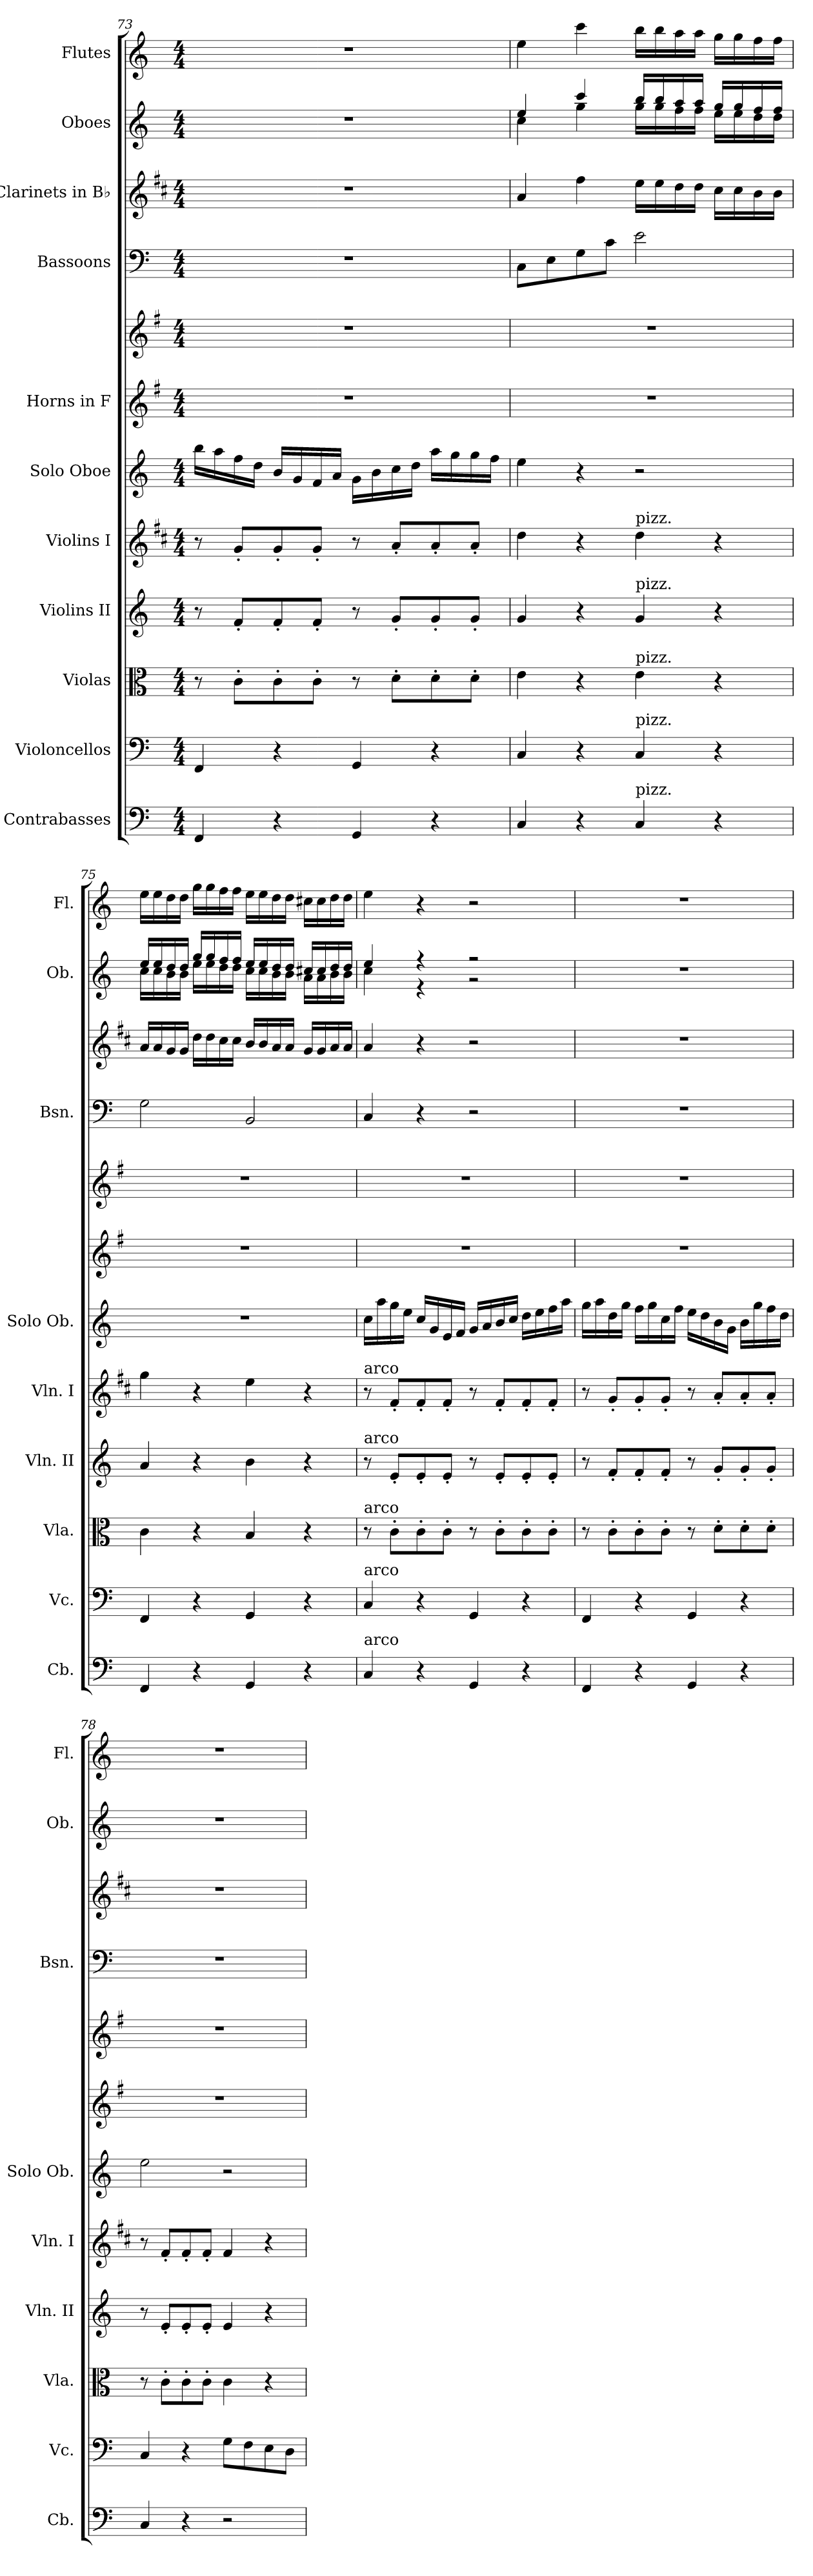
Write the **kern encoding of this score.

**kern	**kern	**kern	**kern	**kern	**kern	**kern	**kern	**kern	**kern	**kern	**kern
*part11	*part10	*part9	*part8	*part7	*part6	*part5	*part5	*part4	*part3	*part2	*part1
*staff12	*staff11	*staff10	*staff9	*staff8	*staff7	*staff6	*staff5	*staff4	*staff3	*staff2	*staff1
*I"Contrabasses	*I"Violoncellos	*I"Violas	*I"Violins II	*I"Violins I	*I"Solo Oboe	*I"Horns in F	*	*I"Bassoons	*I"Clarinets in B♭	*I"Oboes	*I"Flutes
*I'Cb.	*I'Vc.	*I'Vla.	*I'Vln. II	*I'Vln. I	*I'Solo Ob.	*	*	*I'Bsn.	*	*I'Ob.	*I'Fl.
!!LO:PB:g=z
*clefF4	*clefF4	*clefC3	*clefG2	*clefG2	*clefG2	*clefG2	*clefG2	*clefF4	*clefG2	*clefG2	*clefG2
*ITrd7c12	*	*	*	*ITrd1c2	*	*ITrd4c7	*ITrd4c7	*	*ITrd1c2	*	*
*k[]	*k[]	*k[]	*k[]	*k[]	*k[]	*k[]	*k[]	*k[]	*k[]	*k[]	*k[]
*M4/4	*M4/4	*M4/4	*M4/4	*M4/4	*M4/4	*M4/4	*M4/4	*M4/4	*M4/4	*M4/4	*M4/4
=73	=73	=73	=73	=73	=73	=73	=73	=73	=73	=73	=73
4FFF/	4FF/	8r	8r	8r	16bb\LL	1r	1r	1r	1r	1r	1r
.	.	.	.	.	16aa\	.	.	.	.	.	.
.	.	8c'\L	8f'/L	8f'/L	16ff\	.	.	.	.	.	.
.	.	.	.	.	16dd\JJ	.	.	.	.	.	.
4r	4r	8c'\	8f'/	8f'/	16b/LL	.	.	.	.	.	.
.	.	.	.	.	16g/	.	.	.	.	.	.
.	.	8c'\J	8f'/J	8f'/J	16f/	.	.	.	.	.	.
.	.	.	.	.	16a/JJ	.	.	.	.	.	.
4GGG/	4GG/	8r	8r	8r	16g\LL	.	.	.	.	.	.
.	.	.	.	.	16b\	.	.	.	.	.	.
.	.	8d'\L	8g'/L	8g'/L	16cc\	.	.	.	.	.	.
.	.	.	.	.	16dd\JJ	.	.	.	.	.	.
4r	4r	8d'\	8g'/	8g'/	16aa\LL	.	.	.	.	.	.
.	.	.	.	.	16gg\	.	.	.	.	.	.
.	.	8d'\J	8g'/J	8g'/J	16gg\	.	.	.	.	.	.
.	.	.	.	.	16ff\JJ	.	.	.	.	.	.
=74	=74	=74	=74	=74	=74	=74	=74	=74	=74	=74	=74
*	*	*	*	*	*	*	*	*	*	*^	*
4CC/	4C/	4e\	4g/	4cc\	4ee\	1r	1r	8C\L	4g/	4ee/	4cc\	4ee\
.	.	.	.	.	.	.	.	8E\	.	.	.	.
4r	4r	4r	4r	4r	4r	.	.	8G\	4ee\	4ccc/	4gg\	4ccc\
.	.	.	.	.	.	.	.	8c\J	.	.	.	.
!	!	!	!	!LO:TX:a:t=pizz.	!	!	!	!	!	!	!	!
!	!	!	!LO:TX:a:t=pizz.	!	!	!	!	!	!	!	!	!
!	!	!LO:TX:a:t=pizz.	!	!	!	!	!	!	!	!	!	!
!	!LO:TX:a:t=pizz.	!	!	!	!	!	!	!	!	!	!	!
!LO:TX:a:t=pizz.	!	!	!	!	!	!	!	!	!	!	!	!
4CC/	4C/	4e\	4g/	4cc\	2r	.	.	2e\	16dd\LL	16bb/LL	16gg\LL	16bb\LL
.	.	.	.	.	.	.	.	.	16dd\	16bb/	16gg\	16bb\
.	.	.	.	.	.	.	.	.	16cc\	16aa/	16ff\	16aa\
.	.	.	.	.	.	.	.	.	16cc\JJ	16aa/JJ	16ff\JJ	16aa\JJ
4r	4r	4r	4r	4r	.	.	.	.	16b\LL	16gg/LL	16ee\LL	16gg\LL
.	.	.	.	.	.	.	.	.	16b\	16gg/	16ee\	16gg\
.	.	.	.	.	.	.	.	.	16a\	16ff/	16dd\	16ff\
.	.	.	.	.	.	.	.	.	16a\JJ	16ff/JJ	16dd\JJ	16ff\JJ
!!LO:PB:g=z
=75	=75	=75	=75	=75	=75	=75	=75	=75	=75	=75	=75	=75
4FFF/	4FF/	4c\	4a/	4ff\	1r	1r	1r	2G\	16g/LL	16ee/LL	16cc\LL	16ee\LL
.	.	.	.	.	.	.	.	.	16g/	16ee/	16cc\	16ee\
.	.	.	.	.	.	.	.	.	16f/	16dd/	16b\	16dd\
.	.	.	.	.	.	.	.	.	16f/JJ	16dd/JJ	16b\JJ	16dd\JJ
4r	4r	4r	4r	4r	.	.	.	.	16cc\LL	16gg/LL	16ee\LL	16gg\LL
.	.	.	.	.	.	.	.	.	16cc\	16gg/	16ee\	16gg\
.	.	.	.	.	.	.	.	.	16b\	16ff/	16dd\	16ff\
.	.	.	.	.	.	.	.	.	16b\JJ	16ff/JJ	16dd\JJ	16ff\JJ
4GGG/	4GG/	4B/	4b\	4dd\	.	.	.	2BB/	16a/LL	16ee/LL	16cc\LL	16ee\LL
.	.	.	.	.	.	.	.	.	16a/	16ee/	16cc\	16ee\
.	.	.	.	.	.	.	.	.	16g/	16dd/	16b\	16dd\
.	.	.	.	.	.	.	.	.	16g/JJ	16dd/JJ	16b\JJ	16dd\JJ
4r	4r	4r	4r	4r	.	.	.	.	16f/LL	16cc#X/LL	16a\LL	16cc#X\LL
.	.	.	.	.	.	.	.	.	16f/	16cc#/	16a\	16cc#\
.	.	.	.	.	.	.	.	.	16g/	16dd/	16b\	16dd\
.	.	.	.	.	.	.	.	.	16g/JJ	16dd/JJ	16b\JJ	16dd\JJ
=76	=76	=76	=76	=76	=76	=76	=76	=76	=76	=76	=76	=76
!	!	!	!	!LO:TX:a:t=arco	!	!	!	!	!	!	!	!
!	!	!	!LO:TX:a:t=arco	!	!	!	!	!	!	!	!	!
!	!	!LO:TX:a:t=arco	!	!	!	!	!	!	!	!	!	!
!	!LO:TX:a:t=arco	!	!	!	!	!	!	!	!	!	!	!
!LO:TX:a:t=arco	!	!	!	!	!	!	!	!	!	!	!	!
4CC/	4C/	8r	8r	8r	16cc\LL	1r	1r	4C/	4g/	4ee/	4cc\	4ee\
.	.	.	.	.	16aa\	.	.	.	.	.	.	.
.	.	8c'\L	8e'/L	8e'/L	16gg\	.	.	.	.	.	.	.
.	.	.	.	.	16ee\JJ	.	.	.	.	.	.	.
4r	4r	8c'\	8e'/	8e'/	16cc/LL	.	.	4r	4r	4r	4r	4r
.	.	.	.	.	16g/	.	.	.	.	.	.	.
.	.	8c'\J	8e'/J	8e'/J	16e/	.	.	.	.	.	.	.
.	.	.	.	.	16f/JJ	.	.	.	.	.	.	.
4GGG/	4GG/	8r	8r	8r	16g/LL	.	.	2r	2r	2r	2r	2r
.	.	.	.	.	16a/	.	.	.	.	.	.	.
.	.	8c'\L	8e'/L	8e'/L	16b/	.	.	.	.	.	.	.
.	.	.	.	.	16cc/JJ	.	.	.	.	.	.	.
4r	4r	8c'\	8e'/	8e'/	16dd\LL	.	.	.	.	.	.	.
.	.	.	.	.	16ee\	.	.	.	.	.	.	.
.	.	8c'\J	8e'/J	8e'/J	16ff\	.	.	.	.	.	.	.
.	.	.	.	.	16aa\JJ	.	.	.	.	.	.	.
*	*	*	*	*	*	*	*	*	*	*v	*v	*
!!LO:PB:g=z
=77	=77	=77	=77	=77	=77	=77	=77	=77	=77	=77	=77
4FFF/	4FF/	8r	8r	8r	16gg\LL	1r	1r	1r	1r	1r	1r
.	.	.	.	.	16aa\	.	.	.	.	.	.
.	.	8c'\L	8f'/L	8f'/L	16dd\	.	.	.	.	.	.
.	.	.	.	.	16gg\JJ	.	.	.	.	.	.
4r	4r	8c'\	8f'/	8f'/	16ff\LL	.	.	.	.	.	.
.	.	.	.	.	16gg\	.	.	.	.	.	.
.	.	8c'\J	8f'/J	8f'/J	16cc\	.	.	.	.	.	.
.	.	.	.	.	16ff\JJ	.	.	.	.	.	.
4GGG/	4GG/	8r	8r	8r	16ee\LL	.	.	.	.	.	.
.	.	.	.	.	16dd\	.	.	.	.	.	.
.	.	8d'\L	8g'/L	8g'/L	16b\	.	.	.	.	.	.
.	.	.	.	.	16g\JJ	.	.	.	.	.	.
4r	4r	8d'\	8g'/	8g'/	16b\LL	.	.	.	.	.	.
.	.	.	.	.	16gg\	.	.	.	.	.	.
.	.	8d'\J	8g'/J	8g'/J	16ff\	.	.	.	.	.	.
.	.	.	.	.	16dd\JJ	.	.	.	.	.	.
=78	=78	=78	=78	=78	=78	=78	=78	=78	=78	=78	=78
4CC/	4C/	8r	8r	8r	2ee\	1r	1r	1r	1r	1r	1r
.	.	8c'\L	8e'/L	8e'/L	.	.	.	.	.	.	.
4r	4r	8c'\	8e'/	8e'/	.	.	.	.	.	.	.
.	.	8c'\J	8e'/J	8e'/J	.	.	.	.	.	.	.
2r	8G\L	4c\	4e/	4e/	2r	.	.	.	.	.	.
.	8F\	.	.	.	.	.	.	.	.	.	.
.	8E\	4r	4r	4r	.	.	.	.	.	.	.
.	8D\J	.	.	.	.	.	.	.	.	.	.
=	=	=	=	=	=	=	=	=	=	=	=
*-	*-	*-	*-	*-	*-	*-	*-	*-	*-	*-	*-
